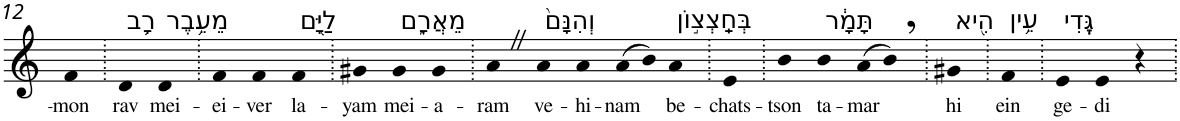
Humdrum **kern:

**kern	**text
*part1	*part1
*staff1	*staff1
*I"Piano	*
*I'Pno	*
!!LO:PB:g=z
*clefG2	*
*k[]	*
=12	=12
!	!LO:LY:b
4f	-mon
=13.	=13.
!LO:TX:a:t=רָ֛ב	!
!	!LO:LY:b
4d	rav
!LO:TX:a:t=מֵעֵ֥בֶר	!
!	!LO:LY:b
4d	mei-
=14.	=14.
!	!LO:LY:b
4f	-ei-
!	!LO:LY:b
4f	-ver
!LO:TX:a:t=לַיָּ֖ם	!
!	!LO:LY:b
4f	la-
=15.	=15.
!	!LO:LY:b
4g#X	-yam
!LO:TX:a:t=מֵאֲרָ֑ם	!
!	!LO:LY:b
4g#	mei-
!	!LO:LY:b
4g#	-a-
=16.	=16.
!	!LO:LY:b
4aZ	-ram
!LO:TX:a:t=וְהִנָּם֙	!
!	!LO:LY:b
4a	ve-
!	!LO:LY:b
4a	-hi-
!	!LO:LY:b
(>8a	-nam
8b)	.
!LO:TX:a:t=בְּחַֽצְצ֣וֹן	!
!	!LO:LY:b
4a	be-
=17.	=17.
!	!LO:LY:b
4e	-chats-
=18.	=18.
!	!LO:LY:b
4b	-tson
!LO:TX:a:t=תָּמָ֔ר	!
!	!LO:LY:b
4b	ta-
!	!LO:LY:b
(>8a	-mar
8b,)	.
=19.	=19.
!LO:TX:a:t=הִ֖יא	!
!	!LO:LY:b
4g#X	hi
=20.	=20.
!LO:TX:a:t=עֵ֥ין	!
!	!LO:LY:b
4f	ein
=21.	=21.
!LO:TX:a:t=גֶּֽדִי	!
!	!LO:LY:b
4e	ge-
!	!LO:LY:b
4e	-di
4r	.
=.	=.
*-	*-
